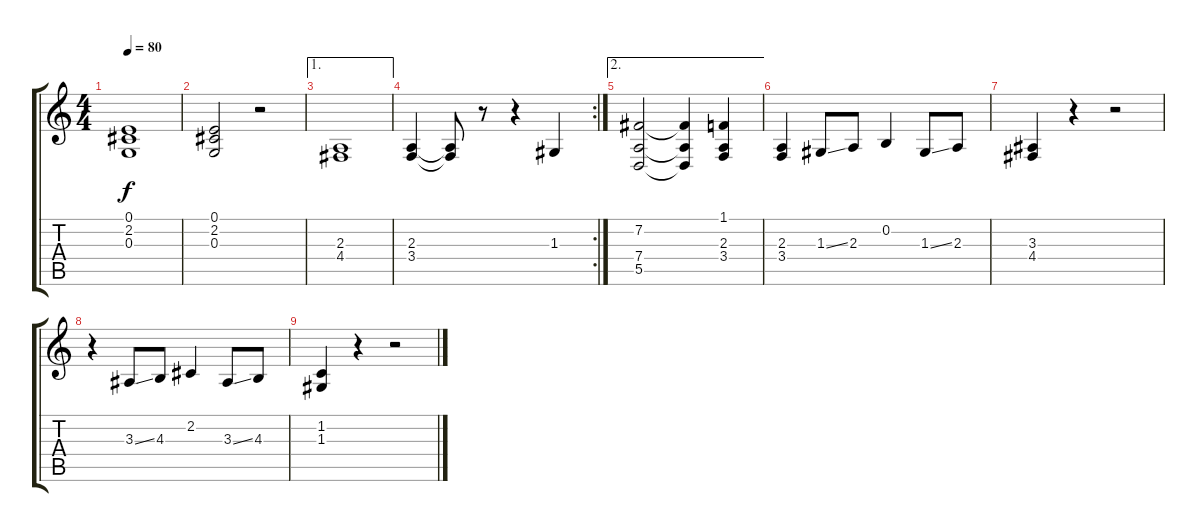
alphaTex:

\track "" {instrument stringensemble1}
\staff {score tabs}
\tuning (E4 B3 G3 D3 A2 E2) {hide}
\ts (4 4)
\tempo 80
\clef g2
\ks c
(0.1 2.2 0.3).1{dy f} |
(0.1 2.2 0.3).2 r.2 |
\ae 1
(2.3 4.4).1 |
\rc 2
(2.3 3.4).4 (2.3{t} 3.4{t}).8 r.8 r.4 1.3.4 |
\ae 2
(7.2 7.4 5.5).2 (7.2{t} 7.4{t} 5.5{t}).4 (1.1 2.3 3.4).4 |
(2.3 3.4).4 1.3{ss}.8 2.3.8 0.2.4 1.3{ss}.8 2.3.8 |
(3.3 4.4).4 r.4 r.2 |
r.4 3.3{ss}.8 4.3.8 2.2.4 3.3{ss}.8 4.3.8 |
(1.2 1.3).4 r.4 r.2
